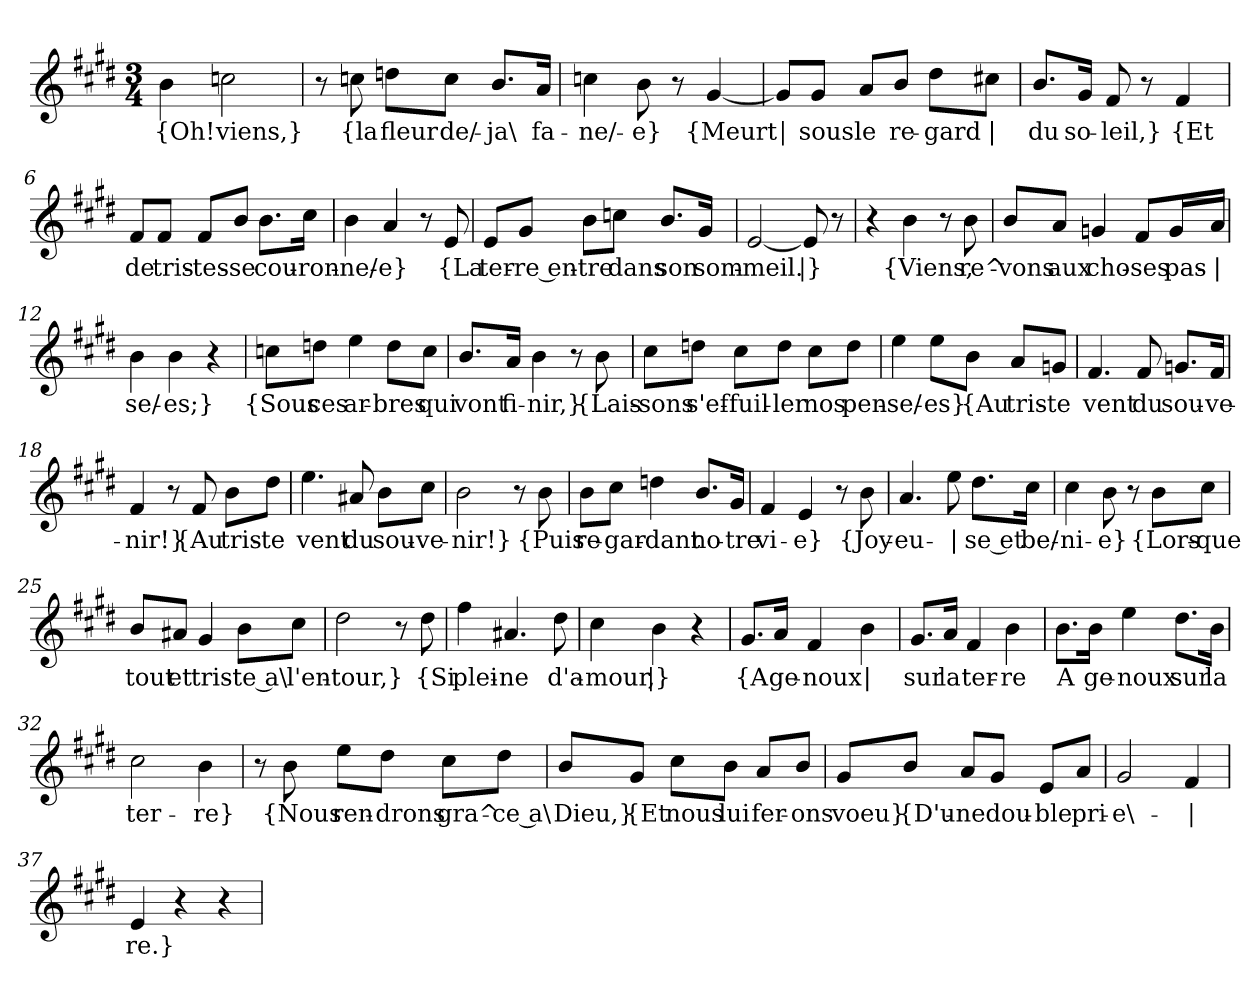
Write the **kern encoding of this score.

**kern	**text
*part1	*part1
*staff1	*staff1
*clefG2	*
*k[f#c#g#d#]	*
*M3/4	*
=1	=1
!	!LO:LY:b
4b\	{Oh!
!	!LO:LY:b
2ccn\	viens,}
=2	=2
8r	.
!	!LO:LY:b
8ccn\	{la
!	!LO:LY:b
8ddn\L	fleur
!	!LO:LY:b
8cc\J	de/-
!	!LO:LY:b
8.b/L	-ja\
!	!LO:LY:b
16a/Jk	fa-
=3	=3
!	!LO:LY:b
4ccn\	-ne/-
!	!LO:LY:b
8b\	-e}
8r	.
!	!LO:LY:b
[4g#/	{Meurt
=4	=4
!	!LO:LY:b
8g#/L]	|
!	!LO:LY:b
8g#/J	sous
!	!LO:LY:b
8a/L	le
!	!LO:LY:b
8b/J	re-
!	!LO:LY:b
8dd#\L	-gard
!	!LO:LY:b
8cc#X\J	|
=5	=5
!	!LO:LY:b
8.b/L	du
!	!LO:LY:b
16g#/Jk	so-
!	!LO:LY:b
8f#/	-leil,}
8r	.
!	!LO:LY:b
4f#/	{Et
!!LO:LB:g=z
=6	=6
!	!LO:LY:b
8f#/L	de
!	!LO:LY:b
8f#/J	tris-
!	!LO:LY:b
8f#/L	-tes-
!	!LO:LY:b
8b/J	-se
!	!LO:LY:b
8.b\L	cou-
!	!LO:LY:b
16cc#\Jk	-ron-
=7	=7
!	!LO:LY:b
4b\	-ne/-
!	!LO:LY:b
4a/	-e}
8r	.
!	!LO:LY:b
8e/	{La
=8	=8
!	!LO:LY:b
8e/L	ter-
!	!LO:LY:b
8g#/J	-re en-
!	!LO:LY:b
8b\L	-tre
!	!LO:LY:b
8ccn\J	dans
!	!LO:LY:b
8.b/L	son
!	!LO:LY:b
16g#/Jk	som-
=9	=9
!	!LO:LY:b
[2e/	-meil.
!	!LO:LY:b
8e/]	|}
8r	.
=10	=10
4r	.
!	!LO:LY:b
4b\	{Viens,
8r	.
!	!LO:LY:b
8b\	re^-
!!LO:LB:g=z
=11	=11
!	!LO:LY:b
8b/L	-vons
!	!LO:LY:b
8a/J	aux
!	!LO:LY:b
4gn/	cho-
!	!LO:LY:b
8f#/L	-ses
!	!LO:LY:b
16g/L	pas-
!	!LO:LY:b
16a/JJ	|
=12	=12
!	!LO:LY:b
4b\	-se/-
!	!LO:LY:b
4b\	-es;}
4r	.
=13	=13
!	!LO:LY:b
8ccn\L	{Sous
!	!LO:LY:b
8ddn\J	ces
!	!LO:LY:b
4ee\	ar-
!	!LO:LY:b
8dd\L	-bres
!	!LO:LY:b
8cc\J	qui
=14	=14
!	!LO:LY:b
8.b/L	vont
!	!LO:LY:b
16a/Jk	fi-
!	!LO:LY:b
4b\	-nir,}
8r	.
!	!LO:LY:b
8b\	{Lais-
!!LO:LB:g=z
=15	=15
!	!LO:LY:b
8cc#\L	-sons
!	!LO:LY:b
8ddn\J	s'ef-
!	!LO:LY:b
8cc#\L	-fuil-
!	!LO:LY:b
8dd\J	-ler
!	!LO:LY:b
8cc#\L	nos
!	!LO:LY:b
8dd\J	pen-
=16	=16
!	!LO:LY:b
4ee\	-se/-
!	!LO:LY:b
8ee\L	-es}
!	!LO:LY:b
8b\J	{Au
!	!LO:LY:b
8a/L	tris-
!	!LO:LY:b
8gn/J	-te
=17	=17
!	!LO:LY:b
4.f#/	vent
!	!LO:LY:b
8f#/	du
!	!LO:LY:b
8.gn/L	sou-
!	!LO:LY:b
16f#/Jk	-ve-
=18	=18
!	!LO:LY:b
4f#/	-nir!}
8r	.
!	!LO:LY:b
8f#/	{Au
!	!LO:LY:b
8b\L	tris-
!	!LO:LY:b
8dd#\J	-te
!!LO:LB:g=z
=19	=19
!	!LO:LY:b
4.ee\	vent
!	!LO:LY:b
8a#X/	du
!	!LO:LY:b
8b\L	sou-
!	!LO:LY:b
8cc#\J	-ve-
=20	=20
!	!LO:LY:b
2b\	-nir!}
8r	.
!	!LO:LY:b
8b\	{Puis
=21	=21
!	!LO:LY:b
8b\L	re-
!	!LO:LY:b
8cc#\J	-gar-
!	!LO:LY:b
4ddn\	-dant
!	!LO:LY:b
8.b/L	no-
!	!LO:LY:b
16g#/Jk	-tre
=22	=22
!	!LO:LY:b
4f#/	vi-
!	!LO:LY:b
4e/	-e}
8r	.
!	!LO:LY:b
8b\	{Joy-
=23	=23
!	!LO:LY:b
4.a/	-eu-
!	!LO:LY:b
8ee\	|
!	!LO:LY:b
8.dd#\L	-se et
!	!LO:LY:b
16cc#\Jk	be/-
!!LO:LB:g=z
=24	=24
!	!LO:LY:b
4cc#\	-ni-
!	!LO:LY:b
8b\	-e}
8r	.
!	!LO:LY:b
8b\L	{Lors-
!	!LO:LY:b
8cc#\J	-que
=25	=25
!	!LO:LY:b
8b/L	tout
!	!LO:LY:b
8a#X/J	et
!	!LO:LY:b
4g#/	tris-
!	!LO:LY:b
8b\L	-te a\
!	!LO:LY:b
8cc#\J	l'en-
=26	=26
!	!LO:LY:b
2dd#\	-tour,}
8r	.
!	!LO:LY:b
8dd#\	{Si
=27	=27
!	!LO:LY:b
4ff#\	plei-
!	!LO:LY:b
4.a#X/	-ne
!	!LO:LY:b
8dd#\	d'a-
=28	=28
!	!LO:LY:b
4cc#\	-mour,
!	!LO:LY:b
4b\	|}
4r	.
=29	=29
!	!LO:LY:b
8.g#/L	{A
!	!LO:LY:b
16a/Jk	ge-
!	!LO:LY:b
4f#/	-noux
!	!LO:LY:b
4b\	|
!!LO:LB:g=z
=30	=30
!	!LO:LY:b
8.g#/L	sur
!	!LO:LY:b
16a/Jk	la
!	!LO:LY:b
4f#/	ter-
!	!LO:LY:b
4b\	-re
=31	=31
!	!LO:LY:b
8.b\L	A
!	!LO:LY:b
16b\Jk	ge-
!	!LO:LY:b
4ee\	-noux
!	!LO:LY:b
8.dd#\L	sur
!	!LO:LY:b
16b\Jk	la
=32	=32
!	!LO:LY:b
2cc#\	ter-
!	!LO:LY:b
4b\	-re}
=33	=33
8r	.
!	!LO:LY:b
8b\	{Nous
!	!LO:LY:b
8ee\L	ren-
!	!LO:LY:b
8dd#\J	-drons
!	!LO:LY:b
8cc#\L	gra^-
!	!LO:LY:b
8dd#\J	-ce a\
!!LO:LB:g=z
=34	=34
!	!LO:LY:b
8b/L	Dieu,}
!	!LO:LY:b
8g#/J	{Et
!	!LO:LY:b
8cc#\L	nous
!	!LO:LY:b
8b\J	lui
!	!LO:LY:b
8a/L	fer-
!	!LO:LY:b
8b/J	-ons
=35	=35
!	!LO:LY:b
8g#/L	voeu}
!	!LO:LY:b
8b/J	{D'u-
!	!LO:LY:b
8a/L	-ne
!	!LO:LY:b
8g#/J	dou-
!	!LO:LY:b
8e/L	-ble
!	!LO:LY:b
8a/J	pri-
=36	=36
!	!LO:LY:b
2g#/	-e\-
!	!LO:LY:b
4f#/	|
=37	=37
!	!LO:LY:b
4e/	-re.}
4r	.
4r	.
=	=
*-	*-
